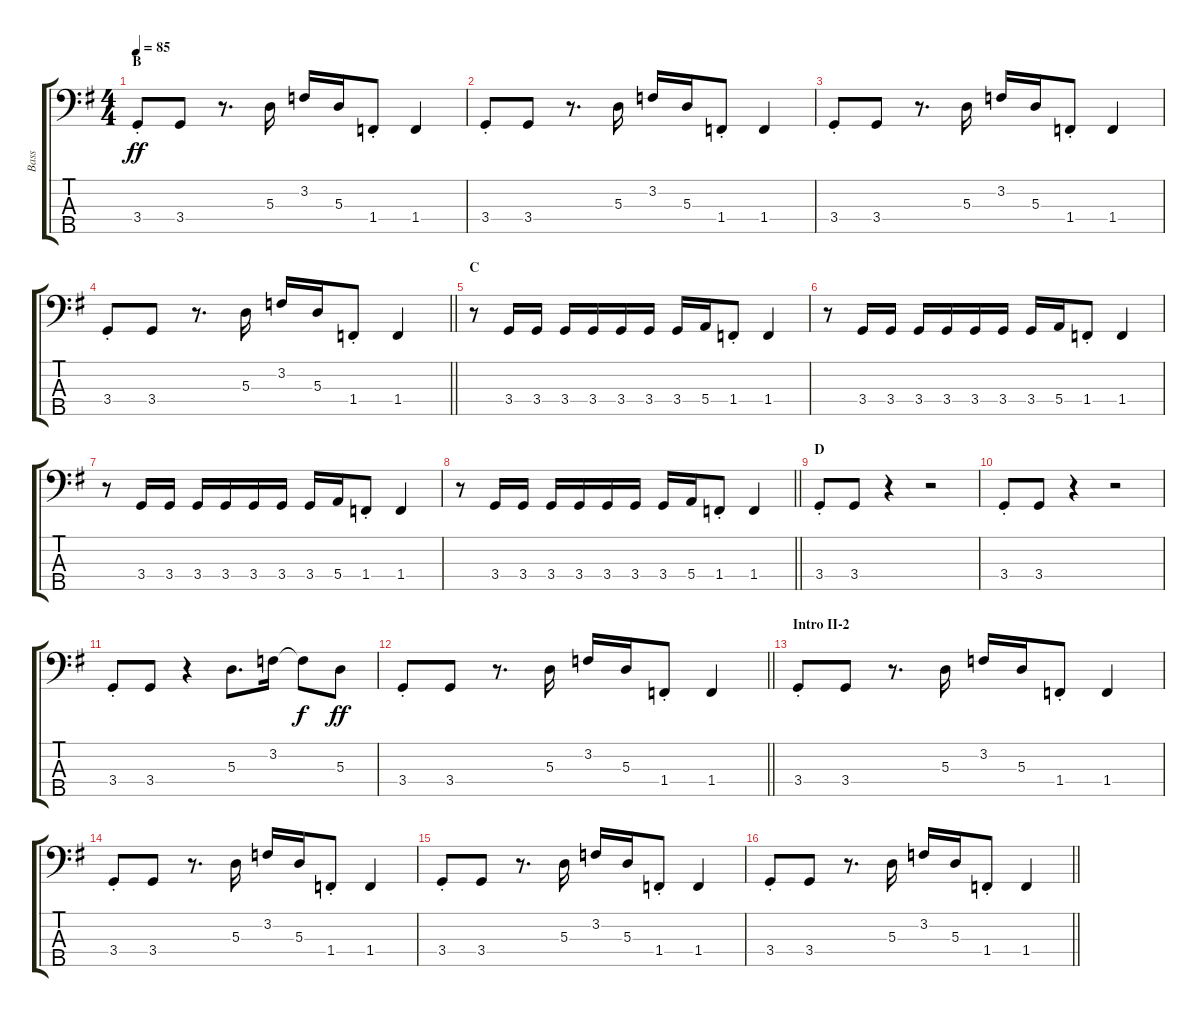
\track ("Bass" "Bass") {instrument electricbassfinger}
\staff {score tabs}
\tuning (G2 D2 A1 E1 B0) {hide}
\ts (4 4)
\section ("" "B")
\tempo 85
\clef f4
\ks g
3.4{st}.8{dy ff} 3.4.8 r.8{d} 5.3.16 3.2.16 5.3.16 1.4{st}.8 1.4.4 |
3.4{st}.8 3.4.8 r.8{d} 5.3.16 3.2.16 5.3.16 1.4{st}.8 1.4.4 |
3.4{st}.8 3.4.8 r.8{d} 5.3.16 3.2.16 5.3.16 1.4{st}.8 1.4.4 |
\barLineRight lightlight
3.4{st}.8 3.4.8 r.8{d} 5.3.16 3.2.16 5.3.16 1.4{st}.8 1.4.4 |
\section ("" "C")
r.8 3.4.16 3.4.16 3.4.16 3.4.16 3.4.16 3.4.16 3.4.16 5.4.16 1.4{st}.8 1.4.4 |
r.8 3.4.16 3.4.16 3.4.16 3.4.16 3.4.16 3.4.16 3.4.16 5.4.16 1.4{st}.8 1.4.4 |
r.8 3.4.16 3.4.16 3.4.16 3.4.16 3.4.16 3.4.16 3.4.16 5.4.16 1.4{st}.8 1.4.4 |
\barLineRight lightlight
r.8 3.4.16 3.4.16 3.4.16 3.4.16 3.4.16 3.4.16 3.4.16 5.4.16 1.4{st}.8 1.4.4 |
\section ("" "D")
3.4{st}.8 3.4.8 r.4 r.2 |
3.4{st}.8 3.4.8 r.4 r.2 |
3.4{st}.8 3.4.8 r.4 5.3.8{d} 3.2.16 3.2{t}.8{dy f} 5.3.8{dy ff} |
\barLineRight lightlight
3.4{st}.8 3.4.8 r.8{d} 5.3.16 3.2.16 5.3.16 1.4{st}.8 1.4.4 |
\section ("" "Intro II-2")
3.4{st}.8 3.4.8 r.8{d} 5.3.16 3.2.16 5.3.16 1.4{st}.8 1.4.4 |
3.4{st}.8 3.4.8 r.8{d} 5.3.16 3.2.16 5.3.16 1.4{st}.8 1.4.4 |
3.4{st}.8 3.4.8 r.8{d} 5.3.16 3.2.16 5.3.16 1.4{st}.8 1.4.4 |
\barLineRight lightlight
3.4{st}.8 3.4.8 r.8{d} 5.3.16 3.2.16 5.3.16 1.4{st}.8 1.4.4
